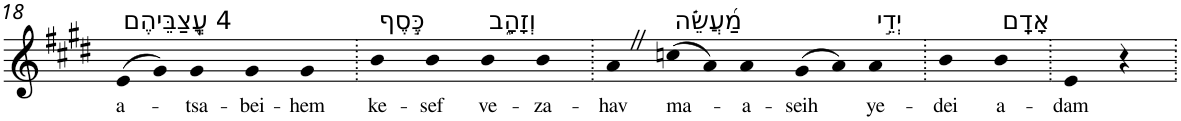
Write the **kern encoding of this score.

**kern	**text
*part1	*part1
*staff1	*staff1
*I"Piano	*
*I'Pno	*
!!LO:PB:g=z
*clefG2	*
*k[f#c#g#d#]	*
*E:	*
=18	=18
!LO:TX:a:t=4 עֲֽ֭צַבֵּיהֶם	!
!	!LO:LY:b
(>8e	a-
8g#)	.
!	!LO:LY:b
4g#	-tsa-
!	!LO:LY:b
4g#	-bei-
!	!LO:LY:b
4g#	-hem
=19.	=19.
!LO:TX:a:t=כֶּ֣סֶף	!
!	!LO:LY:b
4b	ke-
!	!LO:LY:b
4b	-sef
!LO:TX:a:t=וְזָהָ֑ב	!
!	!LO:LY:b
4b	ve-
!	!LO:LY:b
4b	-za-
=20.	=20.
!	!LO:LY:b
4aZ	-hav
!LO:TX:a:t=מַ֝עֲשֵׂ֗ה	!
!	!LO:LY:b
(>8ccn	ma-
8a)	.
!	!LO:LY:b
4a	-a-
!	!LO:LY:b
(>8g#	-seih
8a)	.
!LO:TX:a:t=יְדֵ֣י	!
!	!LO:LY:b
4a	ye-
=21.	=21.
!	!LO:LY:b
4b	-dei
!LO:TX:a:t=אָדָֽם	!
!	!LO:LY:b
4b	a-
=22.	=22.
!	!LO:LY:b
4e	-dam
4r	.
=.	=.
*-	*-
